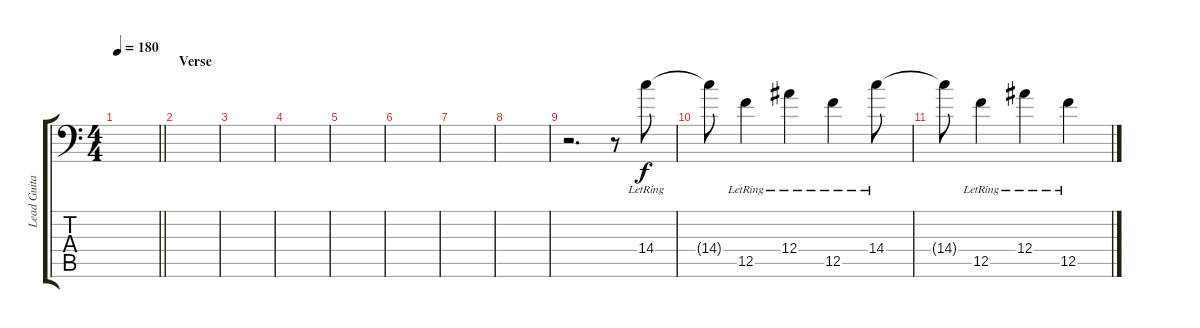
\track ("Lead Guitar 1 / Solo Guitar" "Lead Guita") {instrument overdrivenguitar}
\staff {score tabs}
\tuning (C4 G3 Eb3 Bb2 F2 Bb1) {hide}
\ts (4 4)
\tempo 180
\clef f4
\barLineRight lightlight
\ks c
|
\section ("" "Verse")
|
|
|
|
|
|
|
r.2{d} r.8 14.4{lr}.8 |
14.4{t}.8 12.5{lr}.4 12.4{lr}.4 12.5{lr}.4 14.4{lr}.8 |
14.4{t}.8 12.5{lr}.4 12.4{lr}.4 12.5{lr}.4
